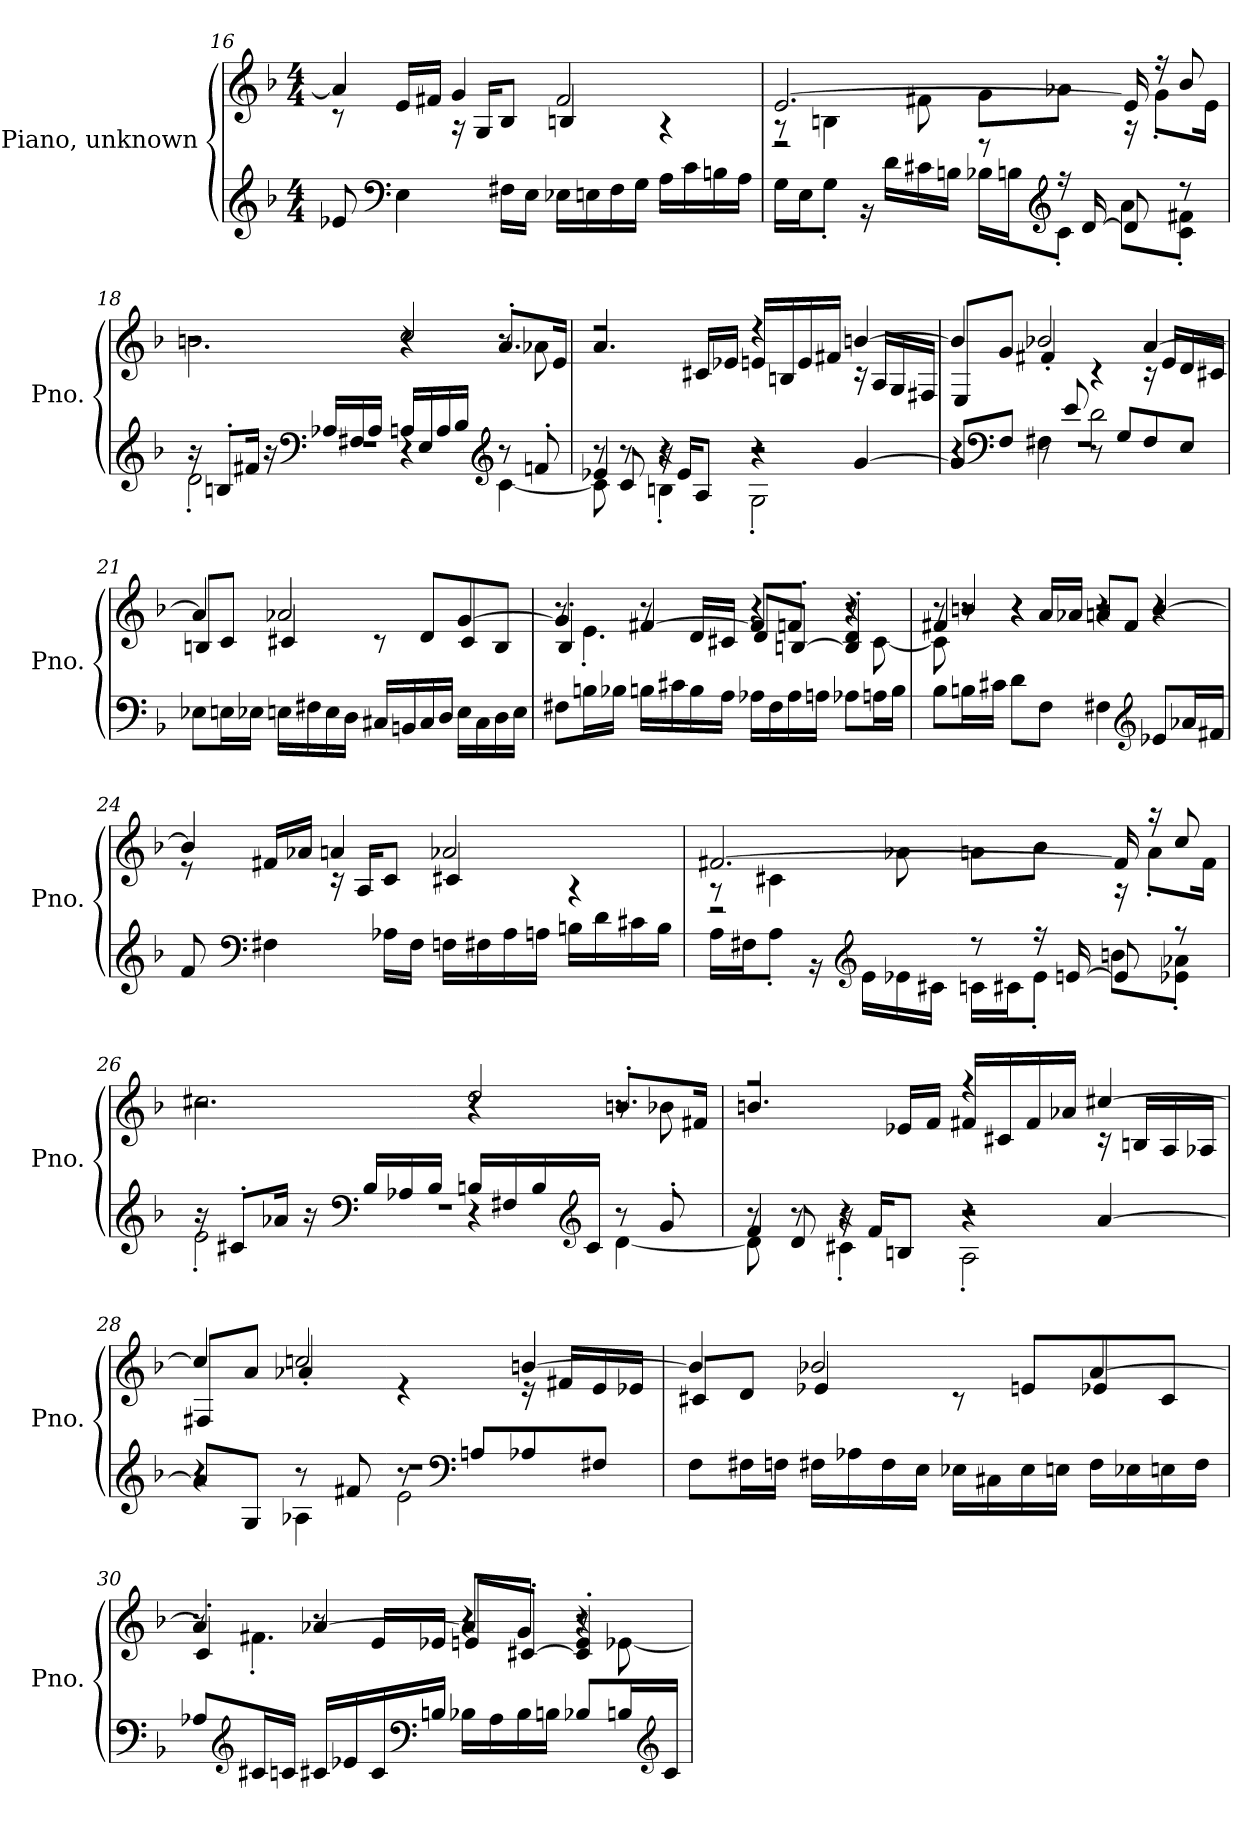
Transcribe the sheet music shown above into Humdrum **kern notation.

**kern	**kern
*part1	*part1
*staff2	*staff1
*I"Piano, unknown	*
*I'Pno.	*
*clefG2	*clefG2
*k[b-]	*k[b-]
*M4/4	*M4/4
=16	=16
*	*^
8e-X/	4a/]	8r
*clefF4	*	*
4E\	.	16e/LL
.	.	16f#X/JJ
.	4g/	16r
.	.	16G/KL
16F#X\LL	.	8B-/J
16E\JJ	.	.
16E-X\LL	2f#/	4Bn/
16En\	.	.
16F#\	.	.
16G\JJ	.	.
16A\LL	.	4r
16c\	.	.
16Bn\	.	.
16A\JJ	.	.
!!LO:LB:g=z	!!
=17	=17	=17
*^	*	*
2r	16G\LL	[2.e/	8r
.	16E\J	.	.
.	8G'\J	.	4Bn\
.	16r	.	.
.	16d\LL	.	.
.	16c#X\	.	8f#X\
.	16Bn\JJ	.	.
8r	16B-X\LL	.	8g\L
.	16Bn\J	.	.
*clefG2	*	*	*
16r	8c#'\J	.	8a-X\J
[16d/	.	.	.
8d/]	8a\L	16e/]	16r
.	.	16r	8g'\L
8r	8c#\' 8f#X\'J	8b-/	.
.	.	.	16e\Jk
=18	=18	=18	=18
*	*^	*	*^
1r	2d'\	16r	2r	2.bn\	2r
.	.	8Bn'/L	.	.	.
.	.	16f#X/Jk	.	.	.
.	.	16r	.	.	.
*clefF4	*	*	*	*	*
.	.	16A-X/LL	.	.	.
.	.	16F#X/	.	.	.
.	.	16A-/JJ	.	.	.
.	4r	16An/LL	2cc/	.	4r
.	.	16E/	.	.	.
.	.	16A/	.	.	.
.	.	16B/JJ	.	.	.
*clefG2	*	*	*	*	*
.	[4c\	8r	.	8r	8.a'/L
.	.	8fn'/	.	8a-X\	.
.	.	.	.	.	16e/Jk
*	*	*	*	*v	*v
!!LO:LB:g=z
=19	=19	=19	=19	=19
4e-X/	8c\]	8r	2r	4.a/
.	8r	8c/	.	.
4r	4Bn'\	16r	.	.
.	.	16e-/KL	.	.
.	.	8A/J	.	16c#X/LL
.	.	.	.	16e-X/JJ
2r	2G'\	4r	4r	16en/LL
.	.	.	.	16Bn/
.	.	.	.	16e/
.	.	.	.	16f#X/JJ
.	.	[4g/	[4bn/	16r
.	.	.	.	16A/LL
.	.	.	.	16G/
.	.	.	.	16F#X/JJ
=20	=20	=20	=20	=20
1r	4r	8g/L]	4b/]	8E/L
*clefF4	*	*	*	*
.	.	8F/J	.	8g/J
.	4F#X\	8r	2b-X/	4f#X'/
.	.	8e/	.	.
.	2d\	8r	.	4r
.	.	8G/L	.	.
.	.	8F#/	[4a/	16r
.	.	.	.	16e/LL
.	.	8E/J	.	16d/
.	.	.	.	16c#X/JJ
*v	*v	*v	*	*
!!LO:LB:g=z	!!
=21	=21	=21
8E-X\L	4a/]	8Bn/L
16En\L	.	8c/J
16E-X\JJ	.	.
16En\LL	2a-X/	4c#X/
16F#X\	.	.
16E\	.	.
16D\JJ	.	.
16C#X/LL	.	8r
16BBn/	.	.
16C#/	.	8d/L
16D/JJ	.	.
16E\LL	[4g/	8c#/
16C#\	.	.
16D\	.	8B/J
16E\JJ	.	.
=22	=22	=22
*	*	*^
8F#X\L	4g/]	8r	4B-'/
16Bn\L	.	4.e'\	.
16B-X\JJ	.	.	.
16Bn\LL	[4f#X/	.	8r
16c#X\	.	.	.
16B\	.	.	16d/LL
16A\JJ	.	.	16c#X/JJ
16A-X\LL	8f#/L]	4r	8d/L
16F#\	.	.	.
16A-\	8fn/J	.	[8Bn'/J
16An\JJ	.	.	.
8A-X\L	4r	8r	4B/]' 4d/'
16An\L	.	[8c#\	.
16B\JJ	.	.	.
!!LO:LB:g=z	!!	!!
=23	=23	=23	=23
8B-\L	4f#X/	8c#\]	8r
16Bn\L	.	8r	4bn/
16c#X\JJ	.	.	.
8d\L	4r	4r	.
8F\J	.	.	16a/LL
.	.	.	16a-X/JJ
4F#X\	4r	2r	8an/L
.	.	.	8f#/J
*clefG2	*	*	*
8e-X/L	[4b/	.	4r
16a-X/L	.	.	.
16f#X/JJ	.	.	.
*	*	*v	*v
=24	=24	=24
8f/	4b/]	8r
*clefF4	*	*
4F#X\	.	16f#X/LL
.	.	16a-X/JJ
.	4an/	16r
.	.	16A/KL
16A-X\LL	.	8c/J
16F#\JJ	.	.
16Fn\LL	2a-X/	4c#X/
16F#X\	.	.
16A-\	.	.
16An\JJ	.	.
16Bn\LL	.	4r
16d\	.	.
16c#X\	.	.
16B\JJ	.	.
!!LO:PB:g=z	!!
=25	=25	=25
*^	*	*
2r	16A\LL	[2.f#X/	8r
.	16F#X\J	.	.
.	8A'\J	.	4c#X\
.	16r	.	.
*clefG2	*	*	*
.	16e\LL	.	.
.	16e-X\	.	8a-X\
.	16c#X\JJ	.	.
8r	16cn\LL	.	8an\L
.	16c#X\J	.	.
16r	8e-'\J	.	8b-\J
[16en/	.	.	.
8e/]	8bn\L	16f#/]	16r
.	.	16r	8a'\L
8r	8e-X\' 8a-X\'J	8cc/	.
.	.	.	16f#\Jk
!!LO:LB:g=z
=26	=26	=26	=26
*	*^	*	*^
1r	2e'\	16r	2r	2.cc#X\	2r
.	.	8c#X'/L	.	.	.
.	.	16a-X/Jk	.	.	.
.	.	16r	.	.	.
*clefF4	*	*	*	*	*
.	.	16B-/LL	.	.	.
.	.	16A-X/	.	.	.
.	.	16B-/JJ	.	.	.
.	4r	16Bn/LL	2dd/	.	4r
.	.	16F#X/	.	.	.
.	.	16B/	.	.	.
*clefG2	*	*	*	*	*
.	.	16c#/JJ	.	.	.
.	[4d\	8r	.	8r	8.bn'/L
.	.	8g'/	.	8b-X\	.
.	.	.	.	.	16f#X/Jk
*	*	*	*	*v	*v
=27	=27	=27	=27	=27
4f/	8d\]	8r	2r	4.bn/
.	8r	8d/	.	.
4r	4c#X'\	16r	.	.
.	.	16f/KL	.	.
.	.	8Bn/J	.	16e-X/LL
.	.	.	.	16f/JJ
2r	2A'\	4r	4r	16f#X/LL
.	.	.	.	16c#X/
.	.	.	.	16f#/
.	.	.	.	16a-X/JJ
.	.	[4a/	[4cc#X/	16r
.	.	.	.	16Bn/LL
.	.	.	.	16A/
.	.	.	.	16A-X/JJ
!!LO:LB:g=z	!!
=28	=28	=28	=28	=28
1r	4r	8a/L]	4cc#/]	8F#X/L
.	.	8G/J	.	8a/J
.	4A-X\	8r	2ccn/	4a-X'/
.	.	8f#X/	.	.
.	2e\	8r	.	4r
*clefF4	*	*	*	*
.	.	8An/L	.	.
.	.	8A-X/	[4bn/	16r
.	.	.	.	16f#X/LL
.	.	8F#X/J	.	16e/
.	.	.	.	16e-X/JJ
*v	*v	*v	*	*
=29	=29	=29
8F\L	4b/]	8c#X/L
16F#X\L	.	8d/J
16Fn\JJ	.	.
16F#X\LL	2b-X/	4e-X/
16A-X\	.	.
16F#\	.	.
16E\JJ	.	.
16E-X\LL	.	8r
16C#X\	.	.
16E-\	.	8en/L
16En\JJ	.	.
16F#\LL	[4a/	8e-X/
16E-X\	.	.
16En\	.	8c#/J
16F#\JJ	.	.
!!LO:LB:g=z
=30	=30	=30
*	*	*^
8A-X/L	4a/]	8r	4c'/
*clefG2	*	*	*
16c#X/L	.	4.f#X'\	.
16cn/JJ	.	.	.
16c#X/LL	[4a-X/	.	8r
16e-X/	.	.	.
16c#/	.	.	16e/LL
*clefF4	*	*	*
16Bn/JJ	.	.	16e-X/JJ
16B-X\LL	8a-/L]	4r	8en/L
16A-\	.	.	.
16B-\	8g/J	.	[8c#X'/J
16Bn\JJ	.	.	.
8B-X/L	4r	8r	4c#/]' 4e/'
16Bn/L	.	[8e-X\	.
*clefG2	*	*	*
16c#/JJ	.	.	.
*	*v	*v	*v
=	=
*-	*-
